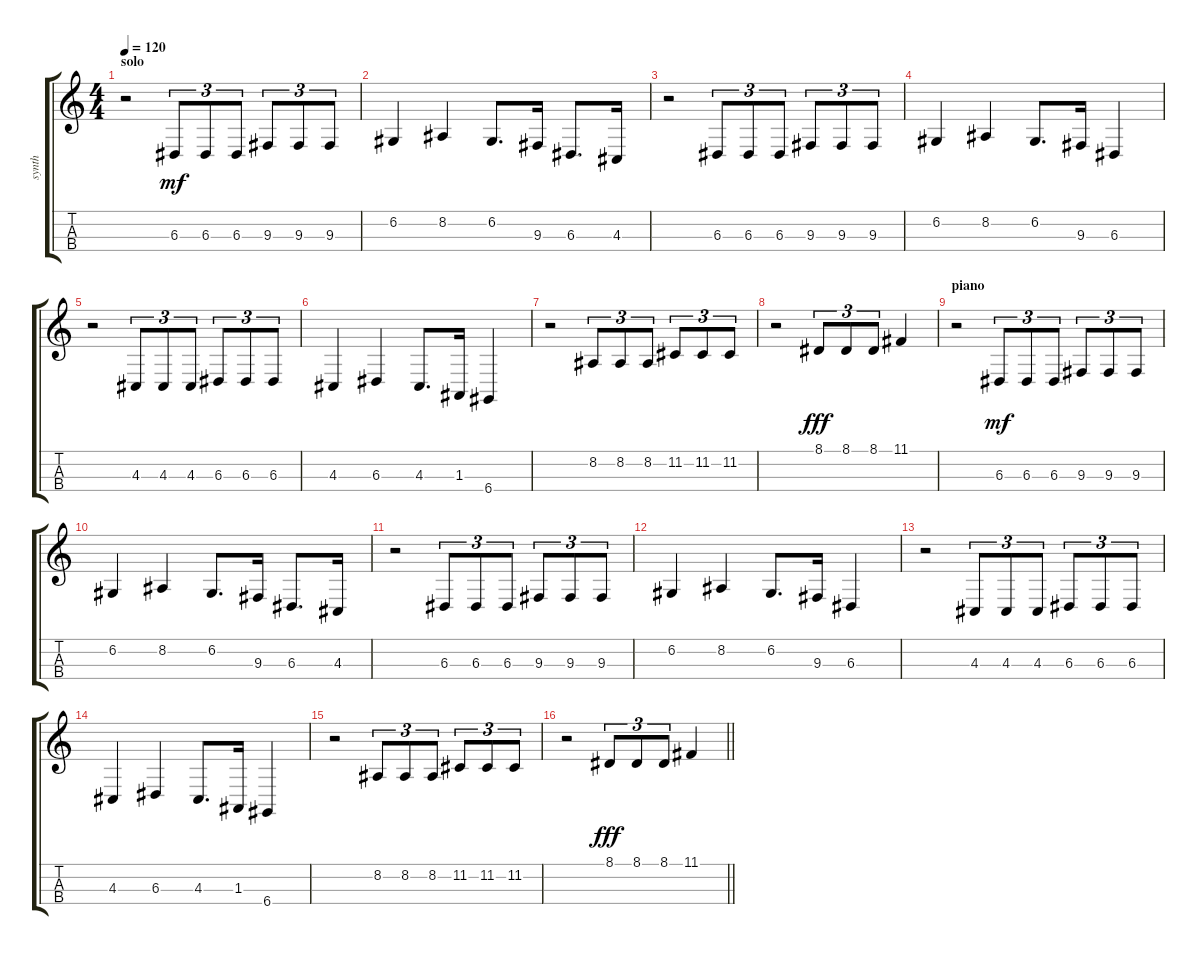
\track ("synth" "synth") {instrument pizzicatostrings}
\staff {score tabs}
\tuning (G3 D3 A2 D2) {hide}
\ts (4 4)
\section ("" "solo")
\tempo 120
\clef g2
\ks c
r.2{dy fff} 6.3.8{tu (3 2) dy mf} 6.3.8{tu (3 2)} 6.3.8{tu (3 2)} 9.3.8{tu (3 2)} 9.3.8{tu (3 2)} 9.3.8{tu (3 2)} |
6.2.4 8.2.4 6.2.8{d} 9.3.16 6.3.8{d} 4.3.16 |
r.2 6.3.8{tu (3 2)} 6.3.8{tu (3 2)} 6.3.8{tu (3 2)} 9.3.8{tu (3 2)} 9.3.8{tu (3 2)} 9.3.8{tu (3 2)} |
6.2.4 8.2.4 6.2.8{d} 9.3.16 6.3.4 |
r.2 4.3.8{tu (3 2)} 4.3.8{tu (3 2)} 4.3.8{tu (3 2)} 6.3.8{tu (3 2)} 6.3.8{tu (3 2)} 6.3.8{tu (3 2)} |
4.3.4 6.3.4 4.3.8{d} 1.3.16 6.4.4 |
r.2 8.2.8{tu (3 2)} 8.2.8{tu (3 2)} 8.2.8{tu (3 2)} 11.2.8{tu (3 2)} 11.2.8{tu (3 2)} 11.2.8{tu (3 2)} |
r.2 8.1.8{tu (3 2) dy fff} 8.1.8{tu (3 2)} 8.1.8{tu (3 2)} 11.1.4 |
\section ("" "piano")
r.2 6.3.8{tu (3 2) dy mf} 6.3.8{tu (3 2)} 6.3.8{tu (3 2)} 9.3.8{tu (3 2)} 9.3.8{tu (3 2)} 9.3.8{tu (3 2)} |
6.2.4 8.2.4 6.2.8{d} 9.3.16 6.3.8{d} 4.3.16 |
r.2 6.3.8{tu (3 2)} 6.3.8{tu (3 2)} 6.3.8{tu (3 2)} 9.3.8{tu (3 2)} 9.3.8{tu (3 2)} 9.3.8{tu (3 2)} |
6.2.4 8.2.4 6.2.8{d} 9.3.16 6.3.4 |
r.2 4.3.8{tu (3 2)} 4.3.8{tu (3 2)} 4.3.8{tu (3 2)} 6.3.8{tu (3 2)} 6.3.8{tu (3 2)} 6.3.8{tu (3 2)} |
4.3.4 6.3.4 4.3.8{d} 1.3.16 6.4.4 |
r.2 8.2.8{tu (3 2)} 8.2.8{tu (3 2)} 8.2.8{tu (3 2)} 11.2.8{tu (3 2)} 11.2.8{tu (3 2)} 11.2.8{tu (3 2)} |
\barLineRight lightlight
r.2 8.1.8{tu (3 2) dy fff} 8.1.8{tu (3 2)} 8.1.8{tu (3 2)} 11.1.4
